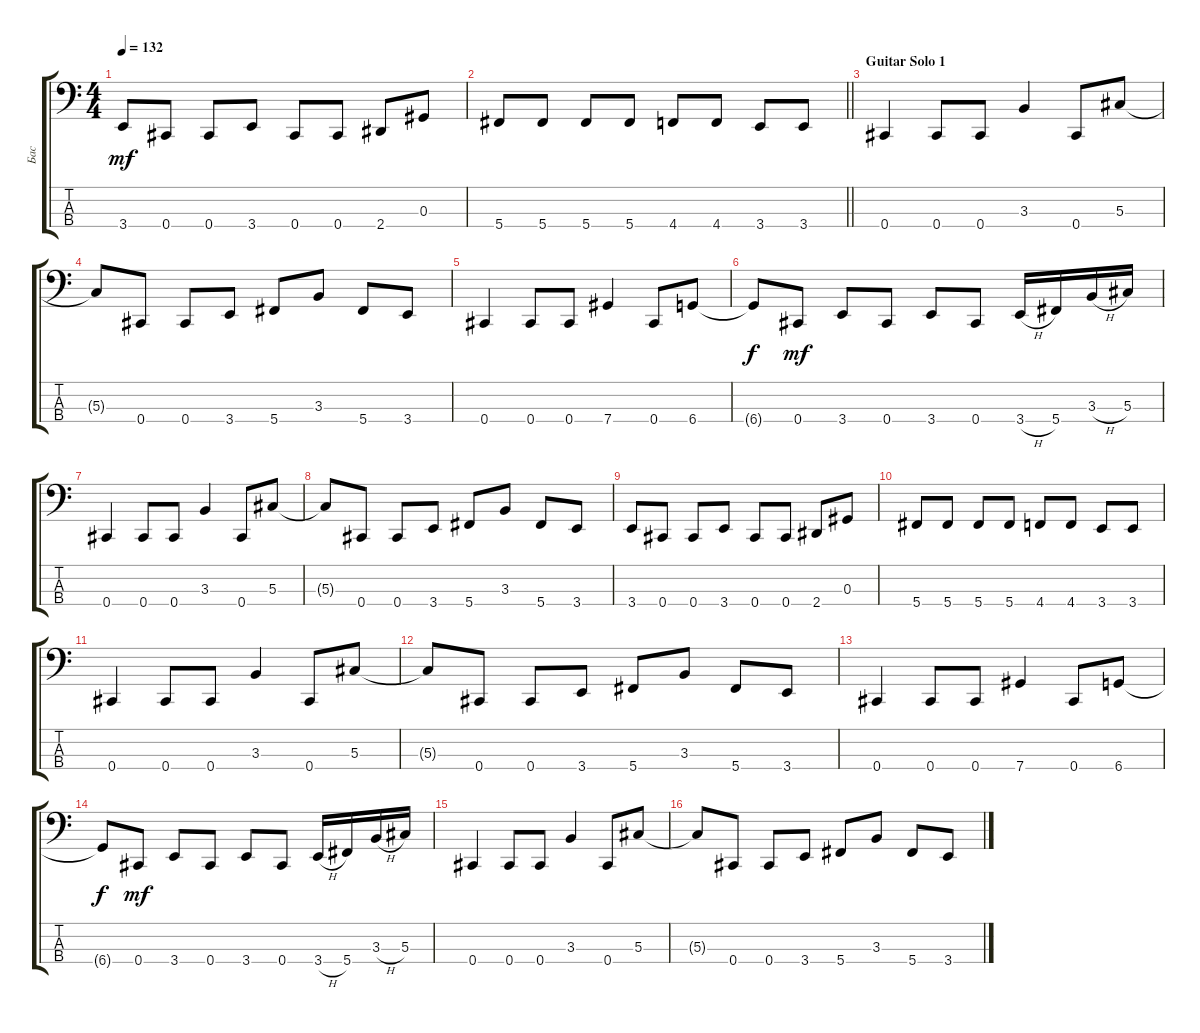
\track ("Бас" "Бас") {instrument electricbassfinger}
\staff {score tabs}
\tuning (Gb2 Db2 Ab1 Db1) {hide}
\ts (4 4)
\tempo 132
\clef f4
\ks c
3.4.8{dy mf} 0.4.8 0.4.8 3.4.8 0.4.8 0.4.8 2.4.8 0.3.8 |
\barLineRight lightlight
5.4.8 5.4.8 5.4.8 5.4.8 4.4.8 4.4.8 3.4.8 3.4.8 |
\section ("" "Guitar Solo 1")
0.4.4 0.4.8 0.4.8 3.3.4 0.4.8 5.3.8 |
5.3{t}.8 0.4.8 0.4.8 3.4.8 5.4.8 3.3.8 5.4.8 3.4.8 |
0.4.4 0.4.8 0.4.8 7.4.4 0.4.8 6.4.8 |
6.4{t}.8{dy f} 0.4.8{dy mf} 3.4.8 0.4.8 3.4.8 0.4.8 3.4{h}.16 5.4.16 3.3{h}.16 5.3.16 |
0.4.4 0.4.8 0.4.8 3.3.4 0.4.8 5.3.8 |
5.3{t}.8 0.4.8 0.4.8 3.4.8 5.4.8 3.3.8 5.4.8 3.4.8 |
3.4.8 0.4.8 0.4.8 3.4.8 0.4.8 0.4.8 2.4.8 0.3.8 |
5.4.8 5.4.8 5.4.8 5.4.8 4.4.8 4.4.8 3.4.8 3.4.8 |
0.4.4 0.4.8 0.4.8 3.3.4 0.4.8 5.3.8 |
5.3{t}.8 0.4.8 0.4.8 3.4.8 5.4.8 3.3.8 5.4.8 3.4.8 |
0.4.4 0.4.8 0.4.8 7.4.4 0.4.8 6.4.8 |
6.4{t}.8{dy f} 0.4.8{dy mf} 3.4.8 0.4.8 3.4.8 0.4.8 3.4{h}.16 5.4.16 3.3{h}.16 5.3.16 |
0.4.4 0.4.8 0.4.8 3.3.4 0.4.8 5.3.8 |
5.3{t}.8 0.4.8 0.4.8 3.4.8 5.4.8 3.3.8 5.4.8 3.4.8
